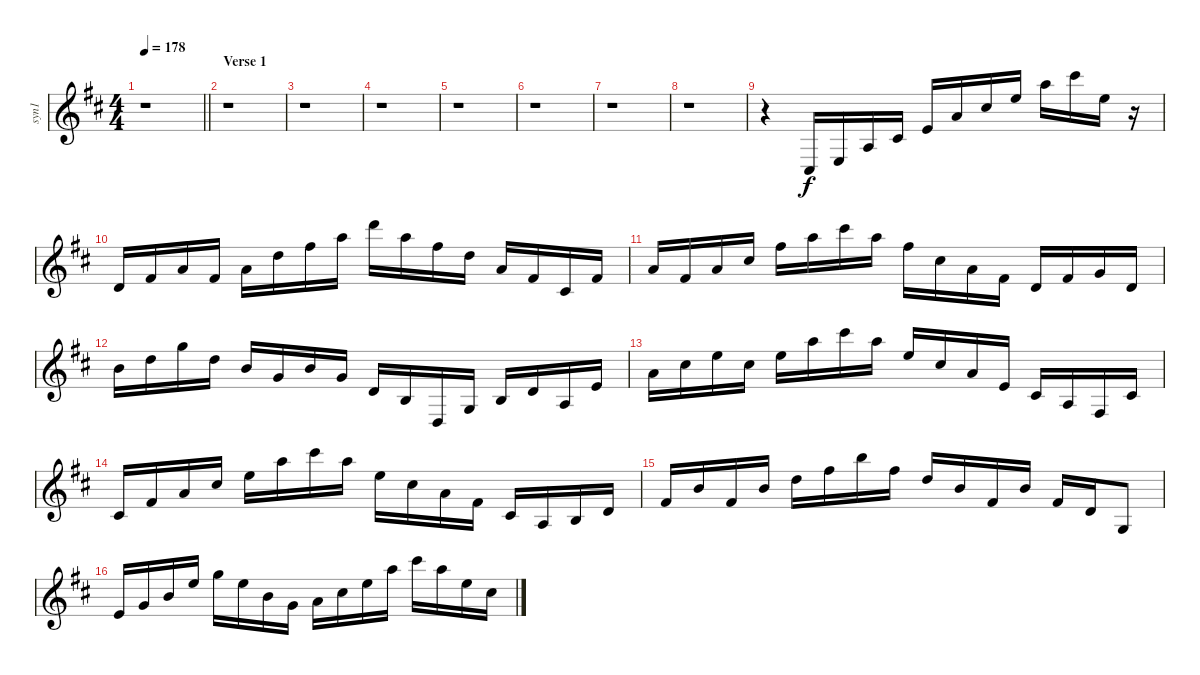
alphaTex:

\track ("syn1" "syn1") {instrument drawbarorgan}
\staff {score}
\tuning (E4 B3 G3 D3 A2 E2) {hide}
\ts (4 4)
\tempo 178
\clef g2
\barLineRight lightlight
\ks d
r.1{dy f} |
\section ("" "Verse 1")
r.1 |
r.1 |
r.1 |
r.1 |
r.1 |
r.1 |
r.1 |
r.4{volume 8} 4.5.16{volume 16} 2.4.16 2.3.16 2.2.16 0.1.16 5.1.16 9.1.16 12.1.16 17.1.16 21.1.16 12.1.16 r.16{volume 8} |
3.2.16{volume 14} 2.1.16 5.1.16 2.1.16 5.1.16 10.1.16 14.1.16 17.1.16 22.1.16{volume 8} 17.1.16 14.1.16 10.1.16 5.1.16 2.1.16 2.2.16{volume 14} 2.1.16 |
5.1.16 2.1.16 5.1.16 9.1.16 14.1.16 17.1.16 21.1.16 17.1.16{volume 8} 14.1.16 9.1.16 5.1.16 2.1.16 3.2.16 2.1.16 3.1.16{volume 14} 3.2.16 |
7.1.16 10.1.16 15.1.16 10.1.16 7.1.16 3.1.16 7.1.16 8.2.16{volume 8} 3.2.16 0.2.16 0.4.16 0.3.16 0.2.16 3.2.16 2.3.16{volume 14} 0.1.16 |
5.1.16 9.1.16 12.1.16 9.1.16 12.1.16 17.1.16 21.1.16 17.1.16{volume 8} 12.1.16 9.1.16 5.1.16 0.1.16 2.2.16 2.3.16 4.4.16{volume 14} 2.2.16 |
2.2.16 2.1.16 5.1.16 9.1.16 12.1.16 17.1.16 21.1.16 17.1.16{volume 8} 12.1.16 9.1.16 5.1.16 2.1.16 2.2.16 2.3.16 0.2.16{volume 14} 3.2.16 |
7.2.16 7.1.16 2.1.16 7.1.16 10.1.16 14.1.16 19.1.16 14.1.16{volume 8} 10.1.16 7.1.16 2.1.16 7.1.16 7.2.16 3.2.16 0.3.8{volume 14} |
0.1.16 3.1.16 7.1.16 12.1.16 15.1.16 12.1.16 7.1.16 3.1.16{volume 8} 5.1.16 9.1.16 12.1.16 17.1.16 21.1.16 17.1.16 12.1.16 9.1.16
